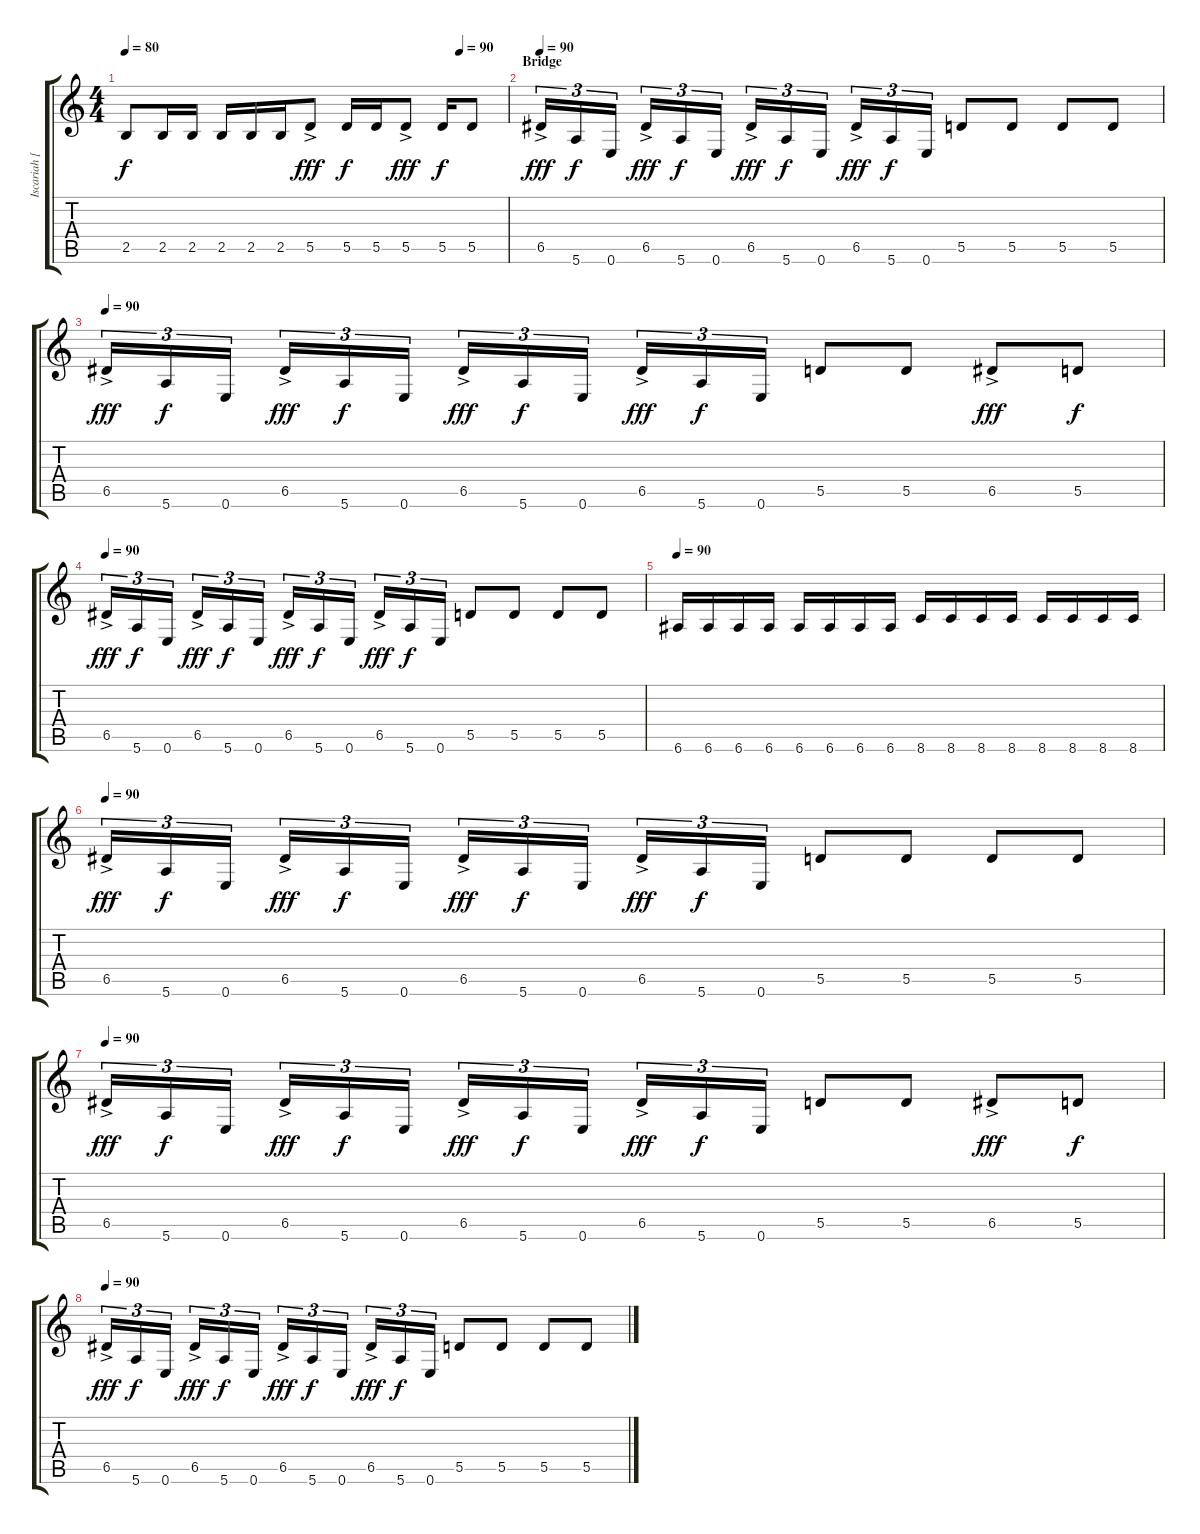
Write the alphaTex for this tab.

\track ("Iscariah [Bass]" "Iscariah [") {instrument electricbasspick}
\staff {score tabs}
\tuning (E4 B3 G3 D3 A2 E2) {hide}
\ts (4 4)
\tempo 80
\tempo (90 0.875)
\clef g2
\ks c
2.5{t}.8{dy f} 2.5.16 2.5.16 2.5.16 2.5.16 2.5.16 5.5{ac}.8{dy fff} 5.5.16{dy f} 5.5.16 5.5{ac}.8{dy fff} 5.5.16{dy f} 5.5.8 |
\section ("" "Bridge")
\tempo 90
6.5{ac}.16{tu (3 2) dy fff} 5.6.16{tu (3 2) dy f} 0.6.16{tu (3 2)} 6.5{ac}.16{tu (3 2) dy fff} 5.6.16{tu (3 2) dy f} 0.6.16{tu (3 2)} 6.5{ac}.16{tu (3 2) dy fff} 5.6.16{tu (3 2) dy f} 0.6.16{tu (3 2)} 6.5{ac}.16{tu (3 2) dy fff} 5.6.16{tu (3 2) dy f} 0.6.16{tu (3 2)} 5.5.8 5.5.8 5.5.8 5.5.8 |
\tempo 90
6.5{ac}.16{tu (3 2) dy fff} 5.6.16{tu (3 2) dy f} 0.6.16{tu (3 2)} 6.5{ac}.16{tu (3 2) dy fff} 5.6.16{tu (3 2) dy f} 0.6.16{tu (3 2)} 6.5{ac}.16{tu (3 2) dy fff} 5.6.16{tu (3 2) dy f} 0.6.16{tu (3 2)} 6.5{ac}.16{tu (3 2) dy fff} 5.6.16{tu (3 2) dy f} 0.6.16{tu (3 2)} 5.5.8 5.5.8 6.5{ac}.8{dy fff} 5.5.8{dy f} |
\tempo 90
6.5{ac}.16{tu (3 2) dy fff} 5.6.16{tu (3 2) dy f} 0.6.16{tu (3 2)} 6.5{ac}.16{tu (3 2) dy fff} 5.6.16{tu (3 2) dy f} 0.6.16{tu (3 2)} 6.5{ac}.16{tu (3 2) dy fff} 5.6.16{tu (3 2) dy f} 0.6.16{tu (3 2)} 6.5{ac}.16{tu (3 2) dy fff} 5.6.16{tu (3 2) dy f} 0.6.16{tu (3 2)} 5.5.8 5.5.8 5.5.8 5.5.8 |
\tempo 90
6.6.16 6.6.16 6.6.16 6.6.16 6.6.16 6.6.16 6.6.16 6.6.16 8.6.16 8.6.16 8.6.16 8.6.16 8.6.16 8.6.16 8.6.16 8.6.16 |
\tempo 90
6.5{ac}.16{tu (3 2) dy fff} 5.6.16{tu (3 2) dy f} 0.6.16{tu (3 2)} 6.5{ac}.16{tu (3 2) dy fff} 5.6.16{tu (3 2) dy f} 0.6.16{tu (3 2)} 6.5{ac}.16{tu (3 2) dy fff} 5.6.16{tu (3 2) dy f} 0.6.16{tu (3 2)} 6.5{ac}.16{tu (3 2) dy fff} 5.6.16{tu (3 2) dy f} 0.6.16{tu (3 2)} 5.5.8 5.5.8 5.5.8 5.5.8 |
\tempo 90
6.5{ac}.16{tu (3 2) dy fff} 5.6.16{tu (3 2) dy f} 0.6.16{tu (3 2)} 6.5{ac}.16{tu (3 2) dy fff} 5.6.16{tu (3 2) dy f} 0.6.16{tu (3 2)} 6.5{ac}.16{tu (3 2) dy fff} 5.6.16{tu (3 2) dy f} 0.6.16{tu (3 2)} 6.5{ac}.16{tu (3 2) dy fff} 5.6.16{tu (3 2) dy f} 0.6.16{tu (3 2)} 5.5.8 5.5.8 6.5{ac}.8{dy fff} 5.5.8{dy f} |
\tempo 90
6.5{ac}.16{tu (3 2) dy fff} 5.6.16{tu (3 2) dy f} 0.6.16{tu (3 2)} 6.5{ac}.16{tu (3 2) dy fff} 5.6.16{tu (3 2) dy f} 0.6.16{tu (3 2)} 6.5{ac}.16{tu (3 2) dy fff} 5.6.16{tu (3 2) dy f} 0.6.16{tu (3 2)} 6.5{ac}.16{tu (3 2) dy fff} 5.6.16{tu (3 2) dy f} 0.6.16{tu (3 2)} 5.5.8 5.5.8 5.5.8 5.5.8
